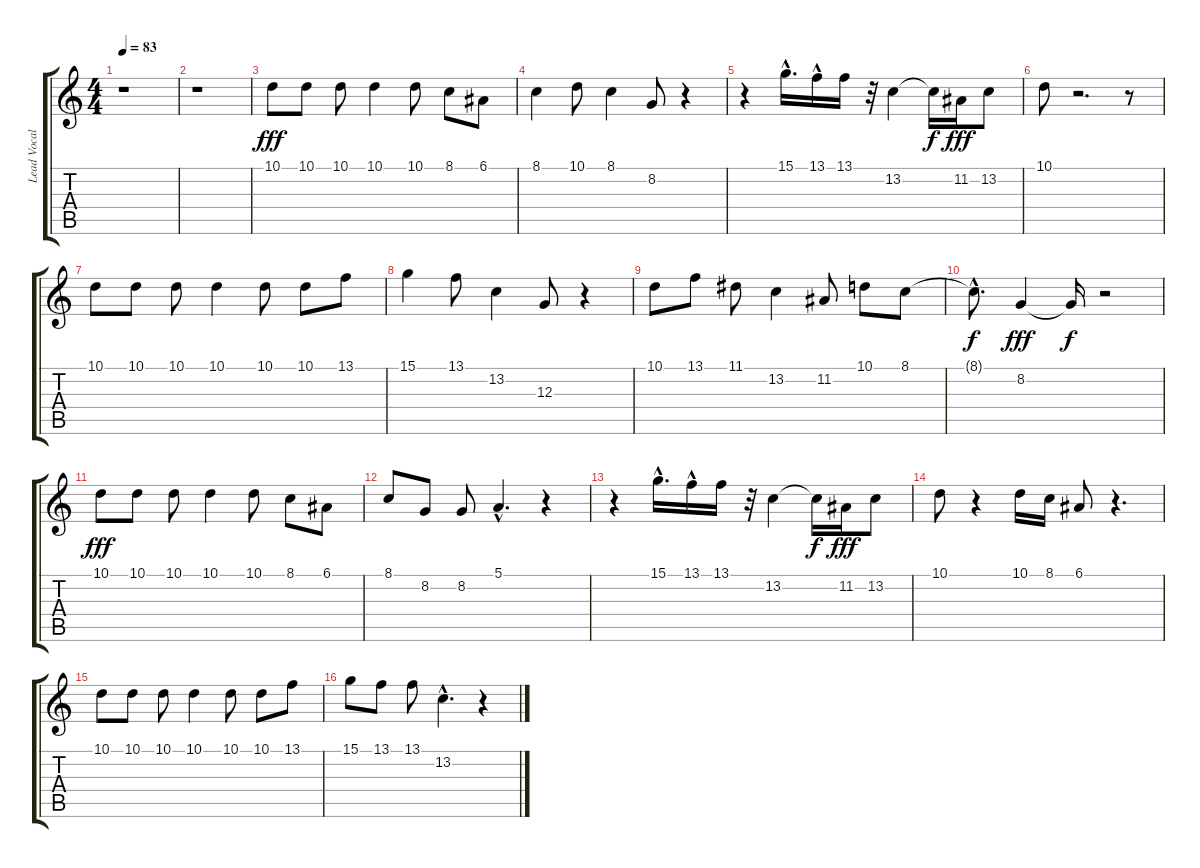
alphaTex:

\track ("Lead Vocals" "Lead Vocal") {instrument brasssection}
\staff {score tabs}
\tuning (E4 B3 G3 D3 A2 E2) {hide}
\ts (4 4)
\tempo 83
\clef g2
\ks c
r.1{dy f} |
r.1 |
10.1.8{dy fff} 10.1.8 10.1.8 10.1.4 10.1.8 8.1.8 6.1.8 |
8.1.4 10.1.8 8.1.4 8.2.8 r.4 |
r.4 15.1{hac}.16{d} 13.1{hac}.16 13.1.16 r.32 13.2.4 13.2{t}.16{dy f} 11.2.16{dy fff} 13.2.8 |
10.1.8 r.2{d} r.8 |
10.1.8 10.1.8 10.1.8 10.1.4 10.1.8 10.1.8 13.1.8 |
15.1.4 13.1.8 13.2.4 12.3.8 r.4 |
10.1.8 13.1.8 11.1.8 13.2.4 11.2.8 10.1.8 8.1.8 |
8.1{hac t}.8{d dy f} 8.2.4{dy fff} 8.2{t}.16{dy f} r.2 |
10.1.8{dy fff} 10.1.8 10.1.8 10.1.4 10.1.8 8.1.8 6.1.8 |
8.1.8 8.2.8 8.2.8 5.1{hac}.4{d} r.4 |
r.4 15.1{hac}.16{d} 13.1{hac}.16 13.1.16 r.32 13.2.4 13.2{t}.16{dy f} 11.2.16{dy fff} 13.2.8 |
10.1.8 r.4 10.1.16 8.1.16 6.1.8 r.4{d} |
10.1.8 10.1.8 10.1.8 10.1.4 10.1.8 10.1.8 13.1.8 |
15.1.8 13.1.8 13.1.8 13.2{hac}.4{d} r.4
